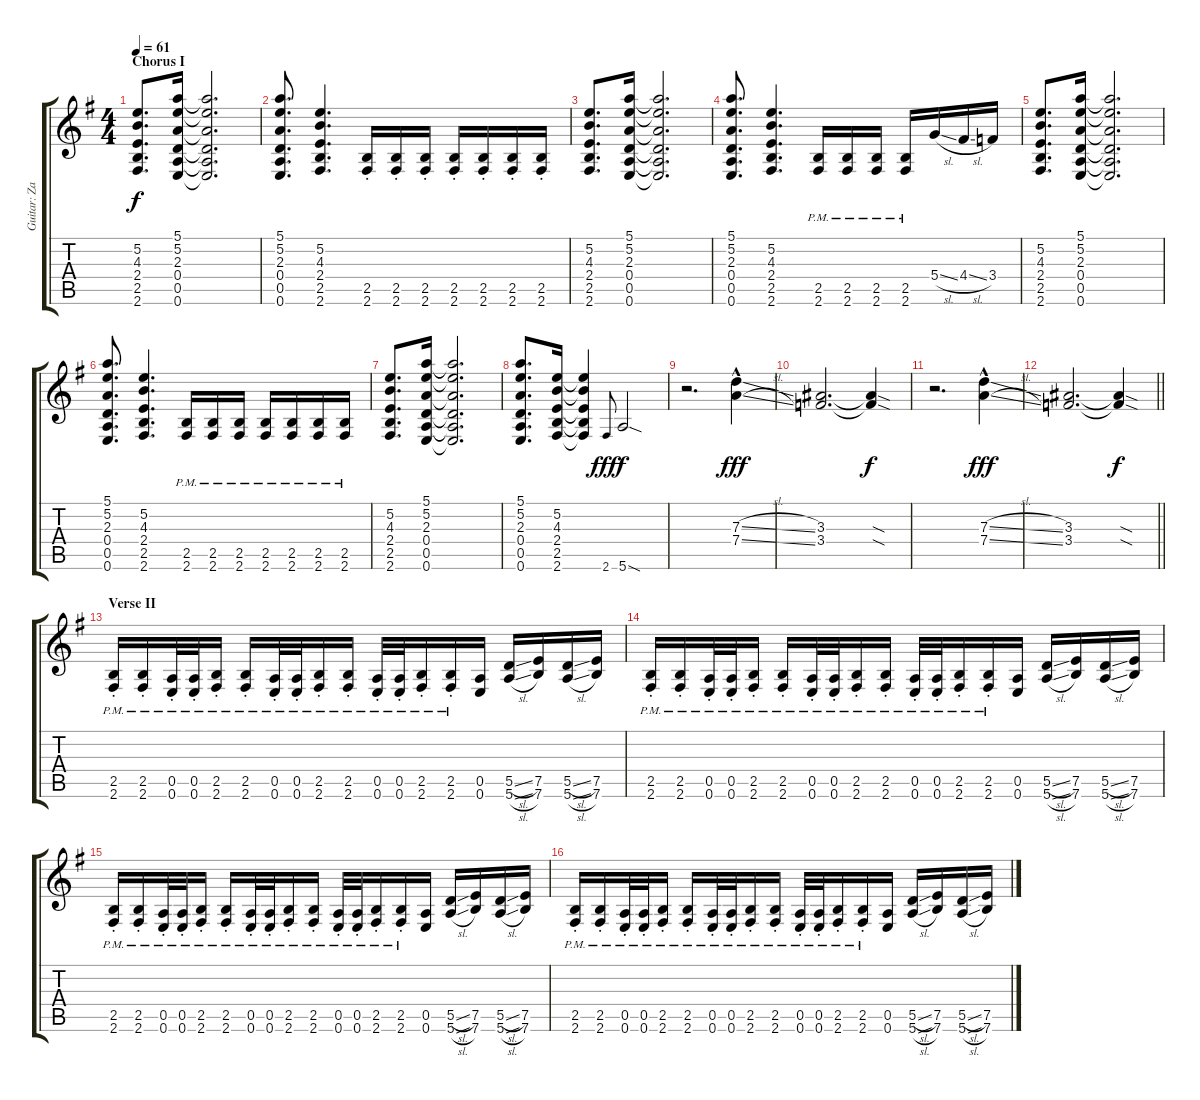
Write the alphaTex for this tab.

\track ("Guitar: Zakk" "Guitar: Za") {instrument overdrivenguitar}
\staff {score tabs}
\tuning (E4 B3 G3 D3 A2 E2) {hide}
\ts (4 4)
\section ("" "Chorus I")
\tempo 61
\clef g2
\ks g
(5.2 4.3 2.4 2.5 2.6).8{d dy f} (5.1 5.2 2.3 0.4 0.5 0.6).16 (5.1{t} 5.2{t} 2.3{t} 0.4{t} 0.5{t} 0.6{t}).2{d} |
(5.1 5.2 2.3 0.4 0.5 0.6).8{d} (5.2 4.3 2.4 2.5 2.6).4{d} (2.5{st} 2.6{st}).16 (2.5{st} 2.6{st}).16 (2.5{st} 2.6{st}).16 (2.5{st} 2.6{st}).16 (2.5{st} 2.6{st}).16 (2.5{st} 2.6{st}).16 (2.5{st} 2.6{st}).16 |
(5.2 4.3 2.4 2.5 2.6).8{d} (5.1 5.2 2.3 0.4 0.5 0.6).16 (5.1{t} 5.2{t} 2.3{t} 0.4{t} 0.5{t} 0.6{t}).2{d} |
(5.1 5.2 2.3 0.4 0.5 0.6).8{d} (5.2 4.3 2.4 2.5 2.6).4{d} (2.5{pm} 2.6).16 (2.5{pm} 2.6).16 (2.5{pm} 2.6).16 (2.5{pm} 2.6).16 5.4{sl}.16 4.4{sl}.16 3.4.16 |
(5.2 4.3 2.4 2.5 2.6).8{d} (5.1 5.2 2.3 0.4 0.5 0.6).16 (5.1{t} 5.2{t} 2.3{t} 0.4{t} 0.5{t} 0.6{t}).2{d} |
(5.1 5.2 2.3 0.4 0.5 0.6).8{d} (5.2 4.3 2.4 2.5 2.6).4{d} (2.5{pm} 2.6).16 (2.5{pm} 2.6).16 (2.5{pm} 2.6).16 (2.5{pm} 2.6).16 (2.5{pm} 2.6).16 (2.5{pm} 2.6).16 (2.5{pm} 2.6).16 |
(5.2 4.3 2.4 2.5 2.6).8{d} (5.1 5.2 2.3 0.4 0.5 0.6).16 (5.1{t} 5.2{t} 2.3{t} 0.4{t} 0.5{t} 0.6{t}).2{d} |
(5.1 5.2 2.3 0.4 0.5 0.6).8{d} (5.2 4.3 2.4 2.5 2.6).16 (5.2{t} 4.3{t} 2.4{t} 2.5{t} 2.6{t}).4 2.6.8{gr onbeat dy fff} 5.6{sod}.2{dy f} |
r.2{d} (7.3{sl hac} 7.4{sl hac}).4{dy fff} |
(3.3 3.4).2{d} (3.3{sod t} 3.4{sod t}).4{dy f} |
r.2{d} (7.3{sl hac} 7.4{sl hac}).4{dy fff} |
\barLineRight lightlight
(3.3 3.4).2{d} (3.3{sod t} 3.4{sod t}).4{dy f} |
\section ("" "Verse II")
(2.5{pm st} 2.6{pm st}).16 (2.5{pm st} 2.6{pm st}).16 (0.5{pm st} 0.6{pm st}).32 (0.5{pm st} 0.6{pm st}).32 (2.5{pm st} 2.6{pm st}).16 (2.5{pm st} 2.6{pm st}).16 (0.5{pm st} 0.6{pm st}).32 (0.5{pm st} 0.6{pm st}).32 (2.5{pm st} 2.6{pm st}).16 (2.5{pm st} 2.6{pm st}).16 (0.5{pm st} 0.6{pm st}).32 (0.5{pm st} 0.6{pm st}).32 (2.5{pm st} 2.6{pm st}).16 (2.5{pm st} 2.6{pm st}).16 (0.5 0.6).16 (5.5{sl} 5.6{sl}).16 (7.5 7.6).16 (5.5{sl} 5.6{sl}).16 (7.5 7.6).16 |
(2.5{pm st} 2.6{pm st}).16 (2.5{pm st} 2.6{pm st}).16 (0.5{pm st} 0.6{pm st}).32 (0.5{pm st} 0.6{pm st}).32 (2.5{pm st} 2.6{pm st}).16 (2.5{pm st} 2.6{pm st}).16 (0.5{pm st} 0.6{pm st}).32 (0.5{pm st} 0.6{pm st}).32 (2.5{pm st} 2.6{pm st}).16 (2.5{pm st} 2.6{pm st}).16 (0.5{pm st} 0.6{pm st}).32 (0.5{pm st} 0.6{pm st}).32 (2.5{pm st} 2.6{pm st}).16 (2.5{pm st} 2.6{pm st}).16 (0.5 0.6).16 (5.5{sl} 5.6{sl}).16 (7.5 7.6).16 (5.5{sl} 5.6{sl}).16 (7.5 7.6).16 |
(2.5{pm st} 2.6{pm st}).16 (2.5{pm st} 2.6{pm st}).16 (0.5{pm st} 0.6{pm st}).32 (0.5{pm st} 0.6{pm st}).32 (2.5{pm st} 2.6{pm st}).16 (2.5{pm st} 2.6{pm st}).16 (0.5{pm st} 0.6{pm st}).32 (0.5{pm st} 0.6{pm st}).32 (2.5{pm st} 2.6{pm st}).16 (2.5{pm st} 2.6{pm st}).16 (0.5{pm st} 0.6{pm st}).32 (0.5{pm st} 0.6{pm st}).32 (2.5{pm st} 2.6{pm st}).16 (2.5{pm st} 2.6{pm st}).16 (0.5 0.6).16 (5.5{sl} 5.6{sl}).16 (7.5 7.6).16 (5.5{sl} 5.6{sl}).16 (7.5 7.6).16 |
(2.5{pm st} 2.6{pm st}).16 (2.5{pm st} 2.6{pm st}).16 (0.5{pm st} 0.6{pm st}).32 (0.5{pm st} 0.6{pm st}).32 (2.5{pm st} 2.6{pm st}).16 (2.5{pm st} 2.6{pm st}).16 (0.5{pm st} 0.6{pm st}).32 (0.5{pm st} 0.6{pm st}).32 (2.5{pm st} 2.6{pm st}).16 (2.5{pm st} 2.6{pm st}).16 (0.5{pm st} 0.6{pm st}).32 (0.5{pm st} 0.6{pm st}).32 (2.5{pm st} 2.6{pm st}).16 (2.5{pm st} 2.6{pm st}).16 (0.5 0.6).16 (5.5{sl} 5.6{sl}).16 (7.5 7.6).16 (5.5{sl} 5.6{sl}).16 (7.5 7.6).16
